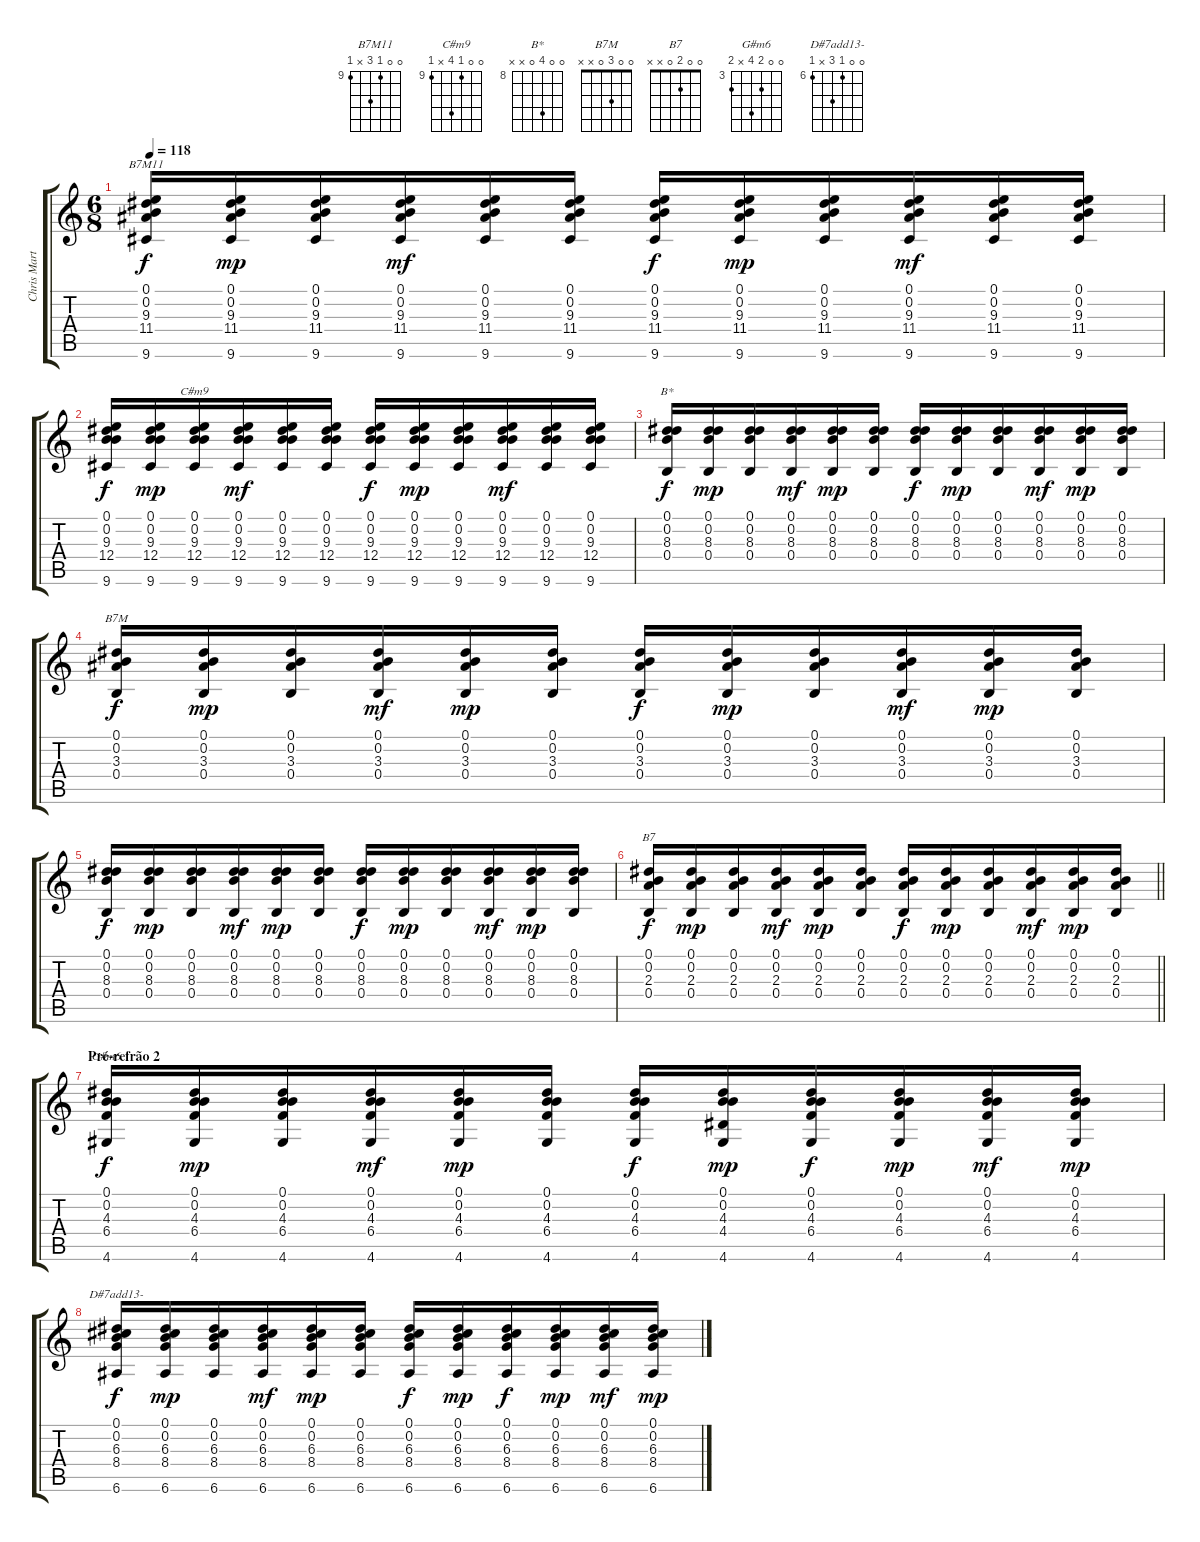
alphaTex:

\track ("Chris Martin (violão folk)" "Chris Mart") {instrument acousticguitarsteel}
\staff {score tabs}
\tuning (Eb4 B3 G3 B2 A2 E2) {hide}
\chord ("B7M11" 0 0 9 11 x 9) {firstfret 9}
\chord ("C#m9" 0 0 9 12 x 9) {firstfret 9}
\chord ("B*" 0 0 11 0 x x) {firstfret 8}
\chord ("B7M" 0 0 3 0 x x)
\chord ("B7" 0 0 2 0 x x)
\chord ("G#m6" 0 0 4 6 x 4) {firstfret 3}
\chord ("D#7add13-" 0 0 6 8 x 6) {firstfret 6}
\ts (6 8)
\tempo 118
\clef g2
\ks c
(0.1 0.2 9.3 11.4 9.6).16{ch "B7M11" dy f} (0.1 0.2 9.3 11.4 9.6).16{dy mp} (0.1 0.2 9.3 11.4 9.6).16 (0.1 0.2 9.3 11.4 9.6).16{dy mf} (0.1 0.2 9.3 11.4 9.6).16 (0.1 0.2 9.3 11.4 9.6).16 (0.1 0.2 9.3 11.4 9.6).16{dy f} (0.1 0.2 9.3 11.4 9.6).16{dy mp} (0.1 0.2 9.3 11.4 9.6).16 (0.1 0.2 9.3 11.4 9.6).16{dy mf} (0.1 0.2 9.3 11.4 9.6).16 (0.1 0.2 9.3 11.4 9.6).16 |
(0.1 0.2 9.3 12.4 9.6).16{dy f} (0.1 0.2 9.3 12.4 9.6).16{dy mp} (0.1 0.2 9.3 12.4 9.6).16{ch "C#m9"} (0.1 0.2 9.3 12.4 9.6).16{dy mf} (0.1 0.2 9.3 12.4 9.6).16 (0.1 0.2 9.3 12.4 9.6).16 (0.1 0.2 9.3 12.4 9.6).16{dy f} (0.1 0.2 9.3 12.4 9.6).16{dy mp} (0.1 0.2 9.3 12.4 9.6).16 (0.1 0.2 9.3 12.4 9.6).16{dy mf} (0.1 0.2 9.3 12.4 9.6).16 (0.1 0.2 9.3 12.4 9.6).16 |
(0.1 0.2 8.3 0.4).16{ch "B*" dy f} (0.1 0.2 8.3 0.4).16{dy mp} (0.1 0.2 8.3 0.4).16 (0.1 0.2 8.3 0.4).16{dy mf} (0.1 0.2 8.3 0.4).16{dy mp} (0.1 0.2 8.3 0.4).16 (0.1 0.2 8.3 0.4).16{dy f} (0.1 0.2 8.3 0.4).16{dy mp} (0.1 0.2 8.3 0.4).16 (0.1 0.2 8.3 0.4).16{dy mf} (0.1 0.2 8.3 0.4).16{dy mp} (0.1 0.2 8.3 0.4).16 |
(0.1 0.2 3.3 0.4).16{ch "B7M" dy f} (0.1 0.2 3.3 0.4).16{dy mp} (0.1 0.2 3.3 0.4).16 (0.1 0.2 3.3 0.4).16{dy mf} (0.1 0.2 3.3 0.4).16{dy mp} (0.1 0.2 3.3 0.4).16 (0.1 0.2 3.3 0.4).16{dy f} (0.1 0.2 3.3 0.4).16{dy mp} (0.1 0.2 3.3 0.4).16 (0.1 0.2 3.3 0.4).16{dy mf} (0.1 0.2 3.3 0.4).16{dy mp} (0.1 0.2 3.3 0.4).16 |
(0.1 0.2 8.3 0.4).16{dy f} (0.1 0.2 8.3 0.4).16{dy mp} (0.1 0.2 8.3 0.4).16 (0.1 0.2 8.3 0.4).16{dy mf} (0.1 0.2 8.3 0.4).16{dy mp} (0.1 0.2 8.3 0.4).16 (0.1 0.2 8.3 0.4).16{dy f} (0.1 0.2 8.3 0.4).16{dy mp} (0.1 0.2 8.3 0.4).16 (0.1 0.2 8.3 0.4).16{dy mf} (0.1 0.2 8.3 0.4).16{dy mp} (0.1 0.2 8.3 0.4).16 |
\barLineRight lightlight
(0.1 0.2 2.3 0.4).16{ch "B7" dy f} (0.1 0.2 2.3 0.4).16{dy mp} (0.1 0.2 2.3 0.4).16 (0.1 0.2 2.3 0.4).16{dy mf} (0.1 0.2 2.3 0.4).16{dy mp} (0.1 0.2 2.3 0.4).16 (0.1 0.2 2.3 0.4).16{dy f} (0.1 0.2 2.3 0.4).16{dy mp} (0.1 0.2 2.3 0.4).16 (0.1 0.2 2.3 0.4).16{dy mf} (0.1 0.2 2.3 0.4).16{dy mp} (0.1 0.2 2.3 0.4).16 |
\section ("" "Pré-refrão 2")
(0.1 0.2 4.3 6.4 4.6).16{ch "G#m6" dy f} (0.1 0.2 4.3 6.4 4.6).16{dy mp} (0.1 0.2 4.3 6.4 4.6).16 (0.1 0.2 4.3 6.4 4.6).16{dy mf} (0.1 0.2 4.3 6.4 4.6).16{dy mp} (0.1 0.2 4.3 6.4 4.6).16 (0.1 0.2 4.3 6.4 4.6).16{dy f} (0.1 0.2 4.3 4.4 4.6).16{dy mp} (0.1 0.2 4.3 6.4 4.6).16{dy f} (0.1 0.2 4.3 6.4 4.6).16{dy mp} (0.1 0.2 4.3 6.4 4.6).16{dy mf} (0.1 0.2 4.3 6.4 4.6).16{dy mp} |
(0.1 0.2 6.3 8.4 6.6).16{ch "D#7add13-" dy f} (0.1 0.2 6.3 8.4 6.6).16{dy mp} (0.1 0.2 6.3 8.4 6.6).16 (0.1 0.2 6.3 8.4 6.6).16{dy mf} (0.1 0.2 6.3 8.4 6.6).16{dy mp} (0.1 0.2 6.3 8.4 6.6).16 (0.1 0.2 6.3 8.4 6.6).16{dy f} (0.1 0.2 6.3 8.4 6.6).16{dy mp} (0.1 0.2 6.3 8.4 6.6).16{dy f} (0.1 0.2 6.3 8.4 6.6).16{dy mp} (0.1 0.2 6.3 8.4 6.6).16{dy mf} (0.1 0.2 6.3 8.4 6.6).16{dy mp}
